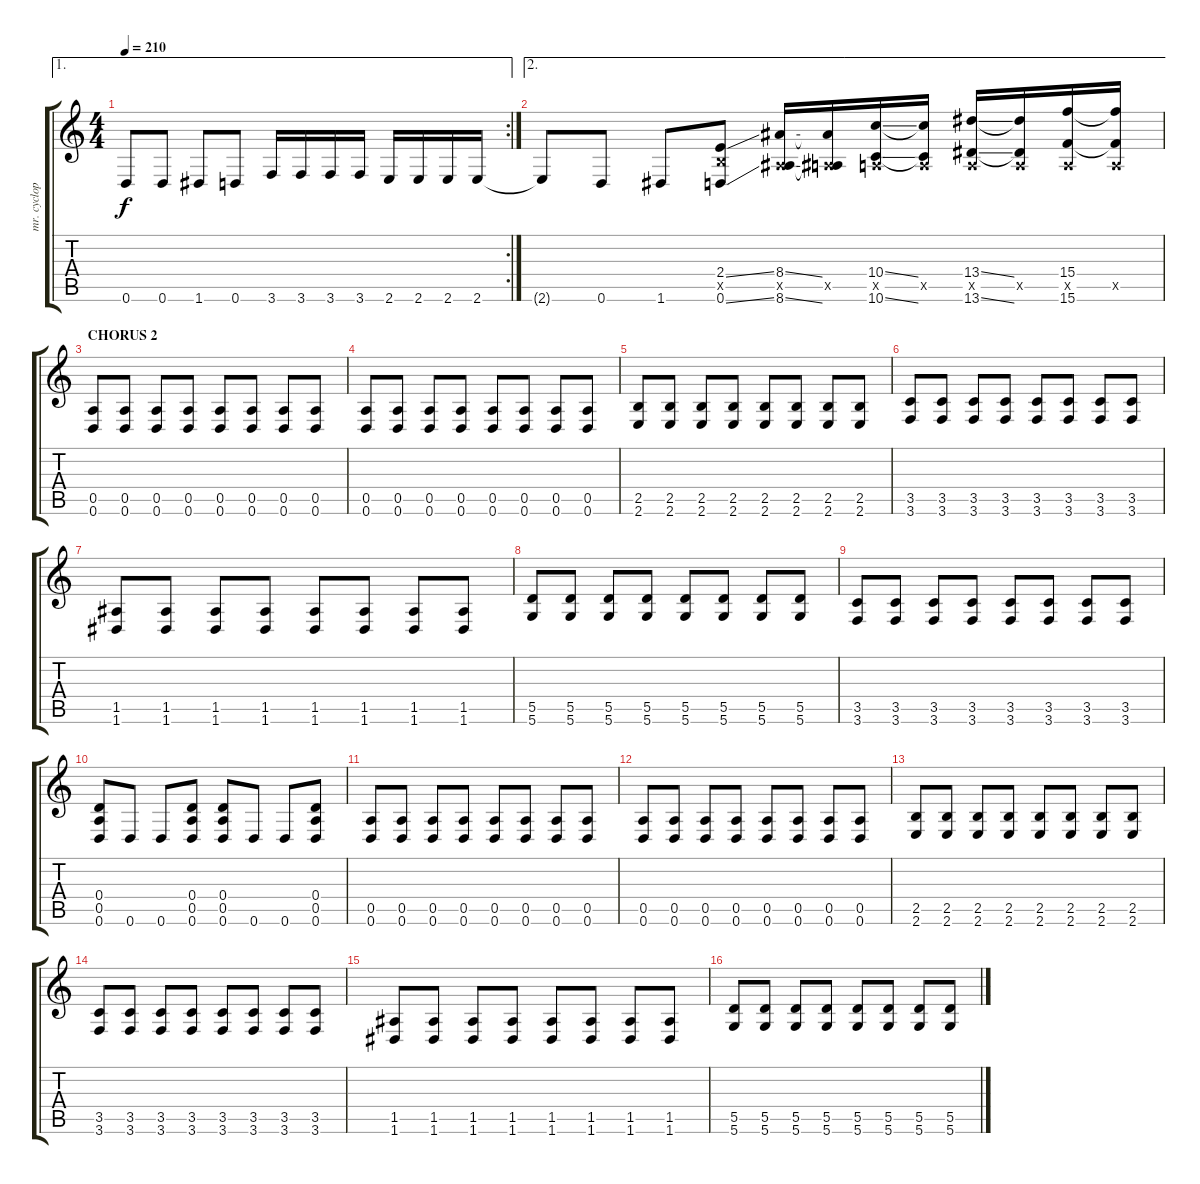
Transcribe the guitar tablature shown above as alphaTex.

\track ("mr. cyclop" "mr. cyclop") {instrument distortionguitar}
\staff {score tabs}
\tuning (E4 B3 G3 D3 A2 D2) {hide}
\ae 1
\rc 2
\ts (4 4)
\tempo 210
\clef g2
\ks c
0.6{t}.8{dy f} 0.6.8 1.6.8 0.6.8 3.6.16 3.6.16 3.6.16 3.6.16 2.6.16 2.6.16 2.6.16 2.6.16 |
\ae 2
2.6{t}.8 0.6.8 1.6.8 (2.4{ss} 2.5{x} 0.6{ss}).8 (8.4{ss} 0.5{x} 8.6{ss}).16 (8.4{t} 0.5{x} 8.6{t}).16 (10.4{ss} 0.5{x} 10.6{ss}).16 (10.4{t} 0.5{x} 10.6{t}).16 (13.4{ss} 0.5{x} 13.6{ss}).16 (13.4{t} 0.5{x} 13.6{t}).16 (15.4 0.5{x} 15.6).16 (15.4{t} 0.5{x} 15.6{t}).16 |
\section ("" "CHORUS 2")
(0.5 0.6).8 (0.5 0.6).8 (0.5 0.6).8 (0.5 0.6).8 (0.5 0.6).8 (0.5 0.6).8 (0.5 0.6).8 (0.5 0.6).8 |
(0.5 0.6).8 (0.5 0.6).8 (0.5 0.6).8 (0.5 0.6).8 (0.5 0.6).8 (0.5 0.6).8 (0.5 0.6).8 (0.5 0.6).8 |
(2.5 2.6).8 (2.5 2.6).8 (2.5 2.6).8 (2.5 2.6).8 (2.5 2.6).8 (2.5 2.6).8 (2.5 2.6).8 (2.5 2.6).8 |
(3.5 3.6).8 (3.5 3.6).8 (3.5 3.6).8 (3.5 3.6).8 (3.5 3.6).8 (3.5 3.6).8 (3.5 3.6).8 (3.5 3.6).8 |
(1.5 1.6).8 (1.5 1.6).8 (1.5 1.6).8 (1.5 1.6).8 (1.5 1.6).8 (1.5 1.6).8 (1.5 1.6).8 (1.5 1.6).8 |
(5.5 5.6).8 (5.5 5.6).8 (5.5 5.6).8 (5.5 5.6).8 (5.5 5.6).8 (5.5 5.6).8 (5.5 5.6).8 (5.5 5.6).8 |
(3.5 3.6).8 (3.5 3.6).8 (3.5 3.6).8 (3.5 3.6).8 (3.5 3.6).8 (3.5 3.6).8 (3.5 3.6).8 (3.5 3.6).8 |
(0.4 0.5 0.6).8 0.6.8 0.6.8 (0.4 0.5 0.6).8 (0.4 0.5 0.6).8 0.6.8 0.6.8 (0.4 0.5 0.6).8 |
(0.5 0.6).8 (0.5 0.6).8 (0.5 0.6).8 (0.5 0.6).8 (0.5 0.6).8 (0.5 0.6).8 (0.5 0.6).8 (0.5 0.6).8 |
(0.5 0.6).8 (0.5 0.6).8 (0.5 0.6).8 (0.5 0.6).8 (0.5 0.6).8 (0.5 0.6).8 (0.5 0.6).8 (0.5 0.6).8 |
(2.5 2.6).8 (2.5 2.6).8 (2.5 2.6).8 (2.5 2.6).8 (2.5 2.6).8 (2.5 2.6).8 (2.5 2.6).8 (2.5 2.6).8 |
(3.5 3.6).8 (3.5 3.6).8 (3.5 3.6).8 (3.5 3.6).8 (3.5 3.6).8 (3.5 3.6).8 (3.5 3.6).8 (3.5 3.6).8 |
(1.5 1.6).8 (1.5 1.6).8 (1.5 1.6).8 (1.5 1.6).8 (1.5 1.6).8 (1.5 1.6).8 (1.5 1.6).8 (1.5 1.6).8 |
(5.5 5.6).8 (5.5 5.6).8 (5.5 5.6).8 (5.5 5.6).8 (5.5 5.6).8 (5.5 5.6).8 (5.5 5.6).8 (5.5 5.6).8
